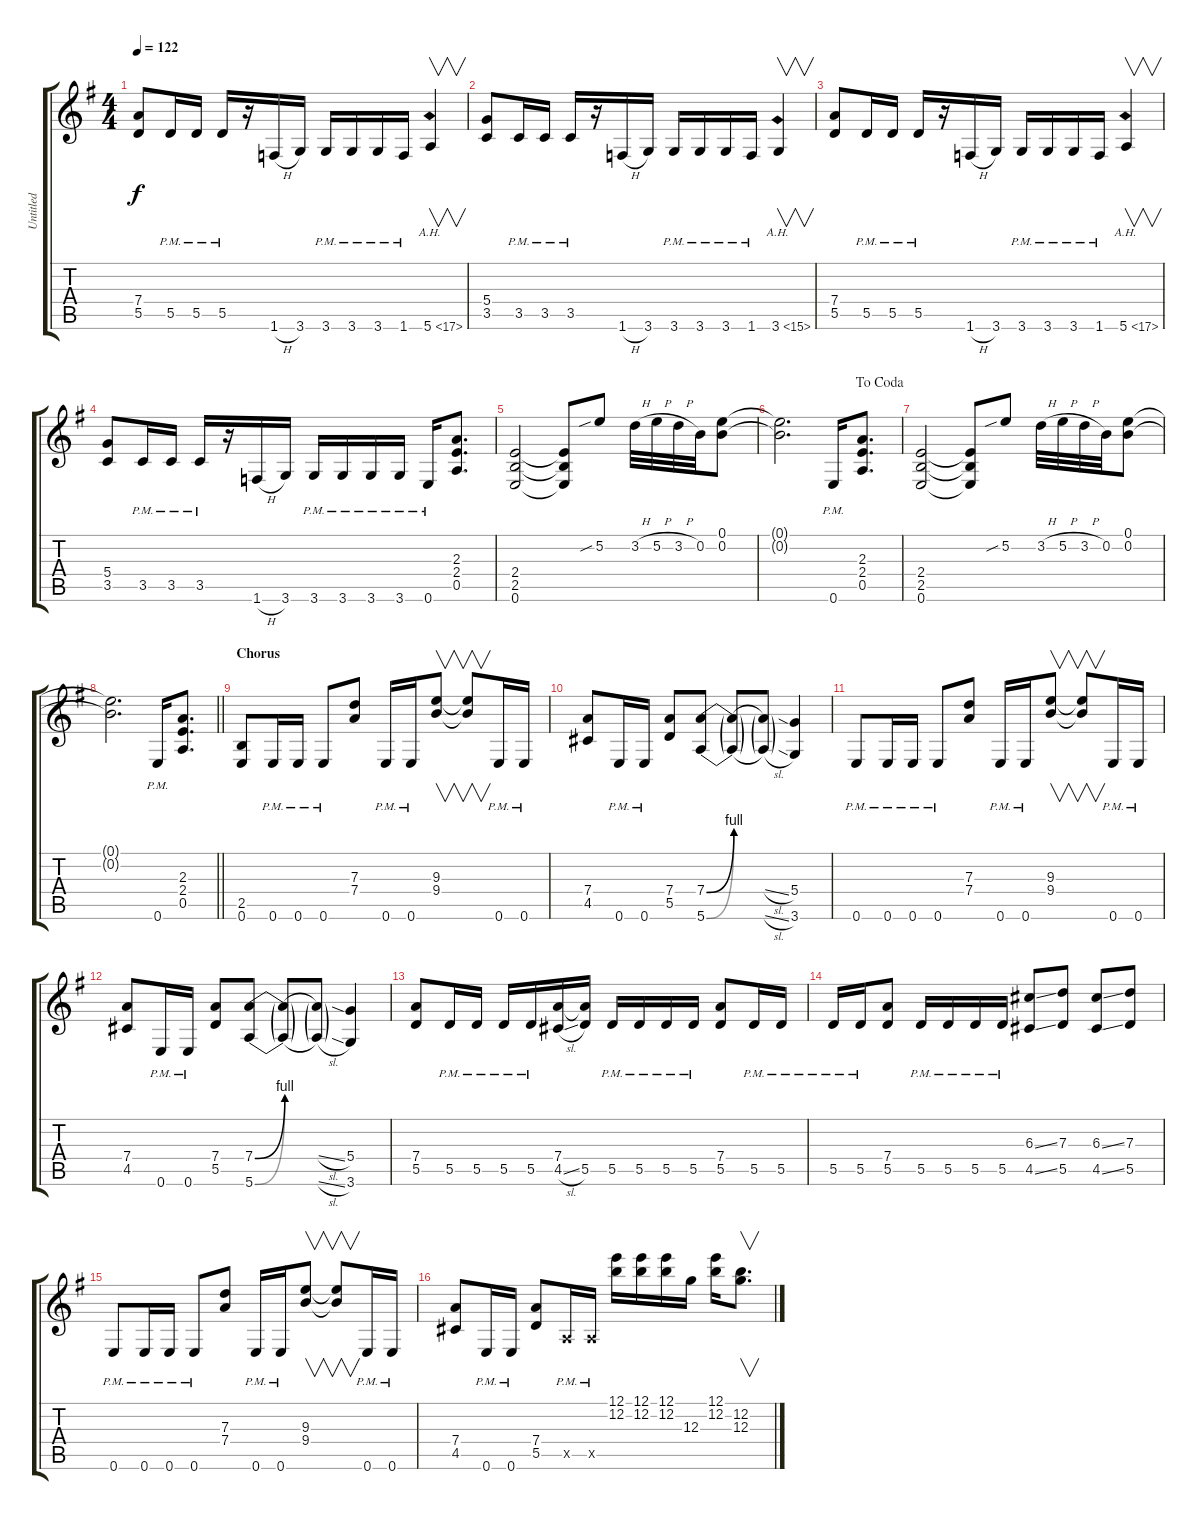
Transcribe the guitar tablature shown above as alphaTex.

\track ("Untitled" "Untitled") {instrument distortionguitar}
\staff {score tabs}
\tuning (E4 B3 G3 D3 A2 E2) {hide}
\ts (4 4)
\tempo 122
\clef g2
\ks g
(7.4 5.5).8{dy f} 5.5{pm}.16 5.5{pm}.16 5.5{pm}.16 r.16 1.6{h}.16 3.6.16 3.6{pm}.16 3.6{pm}.16 3.6{pm}.16 1.6{pm}.16 5.6{ah 12}.4{v} |
(5.4 3.5).8 3.5{pm}.16 3.5{pm}.16 3.5{pm}.16 r.16 1.6{h}.16 3.6.16 3.6{pm}.16 3.6{pm}.16 3.6{pm}.16 1.6{pm}.16 3.6{ah 12}.4{v} |
(7.4 5.5).8 5.5{pm}.16 5.5{pm}.16 5.5{pm}.16 r.16 1.6{h}.16 3.6.16 3.6{pm}.16 3.6{pm}.16 3.6{pm}.16 1.6{pm}.16 5.6{ah 12}.4{v} |
(5.4 3.5).8 3.5{pm}.16 3.5{pm}.16 3.5{pm}.16 r.16 1.6{h}.16 3.6.16 3.6{pm}.16 3.6{pm}.16 3.6{pm}.16 3.6{pm}.16 0.6{pm}.16 (2.3 2.4 0.5).8{d} |
(2.4 2.5 0.6).2 (2.4{t} 2.5{t} 0.6{t}).8 5.2{sib}.8 3.2{h}.32 5.2{h}.32 3.2{h}.32 0.2.32 (0.1 0.2).8 |
\jump dacoda
(0.1{t} 0.2{t}).2{d} 0.6{pm}.16 (2.3 2.4 0.5).8{d} |
(2.4 2.5 0.6).2 (2.4{t} 2.5{t} 0.6{t}).8 5.2{sib}.8 3.2{h}.32 5.2{h}.32 3.2{h}.32 0.2.32 (0.1 0.2).8 |
\barLineRight lightlight
(0.1{t} 0.2{t}).2{d} 0.6{pm}.16 (2.3 2.4 0.5).8{d} |
\section ("" "Chorus")
(2.5 0.6).8 0.6{pm}.16 0.6{pm}.16 0.6{pm}.8 (7.3 7.4).8 0.6{pm}.16 0.6{pm}.16 (9.3 9.4).8{v} (9.3{t} 9.4{t}).8{v} 0.6{pm}.16 0.6{pm}.16 |
(7.4 4.5).8 0.6{pm}.16 0.6{pm}.16 (7.4 5.5).8 (7.4{be (bend 0 0 60 4)} 5.6{be (bend 0 0 60 4)}).8 (7.4{be (hold 40 0 60 0) t} 5.6{be (hold 40 0 60 0) t}).8 (7.4{sl t} 5.6{sl t}).8 (5.4 3.6).4 |
0.6{pm}.8 0.6{pm}.16 0.6{pm}.16 0.6{pm}.8 (7.3 7.4).8 0.6{pm}.16 0.6{pm}.16 (9.3 9.4).8{v} (9.3{t} 9.4{t}).8{v} 0.6{pm}.16 0.6{pm}.16 |
(7.4 4.5).8 0.6{pm}.16 0.6{pm}.16 (7.4 5.5).8 (7.4{be (bend 0 0 60 4)} 5.6{be (bend 0 0 60 4)}).8 (7.4{be (hold 40 0 60 0) t} 5.6{be (hold 40 0 60 0) t}).8 (7.4{sl t} 5.6{sl t}).8 (5.4 3.6).4 |
(7.4 5.5).8 5.5{pm}.16 5.5{pm}.16 5.5{pm}.16 5.5{pm}.16 (7.4 4.5{sl}).16 (7.4{t} 5.5).16 5.5{pm}.16 5.5{pm}.16 5.5{pm}.16 5.5{pm}.16 (7.4 5.5).8 5.5{pm}.16 5.5{pm}.16 |
5.5{pm}.16 5.5{pm}.16 (7.4 5.5).8 5.5{pm}.16 5.5{pm}.16 5.5{pm}.16 5.5{pm}.16 (6.3{ss} 4.5{ss}).8 (7.3 5.5).8 (6.3{ss} 4.5{ss}).8 (7.3 5.5).8 |
0.6{pm}.8 0.6{pm}.16 0.6{pm}.16 0.6{pm}.8 (7.3 7.4).8 0.6{pm}.16 0.6{pm}.16 (9.3 9.4).8{v} (9.3{t} 9.4{t}).8{v} 0.6{pm}.16 0.6{pm}.16 |
(7.4 4.5).8 0.6{pm}.16 0.6{pm}.16 (7.4 5.5).8 0.5{pm x}.16 0.5{pm x}.16 (12.1 12.2).16 (12.1 12.2).16 (12.1 12.2).16 12.3.16 (12.1 12.2).16 (12.2 12.3).8{v d}
